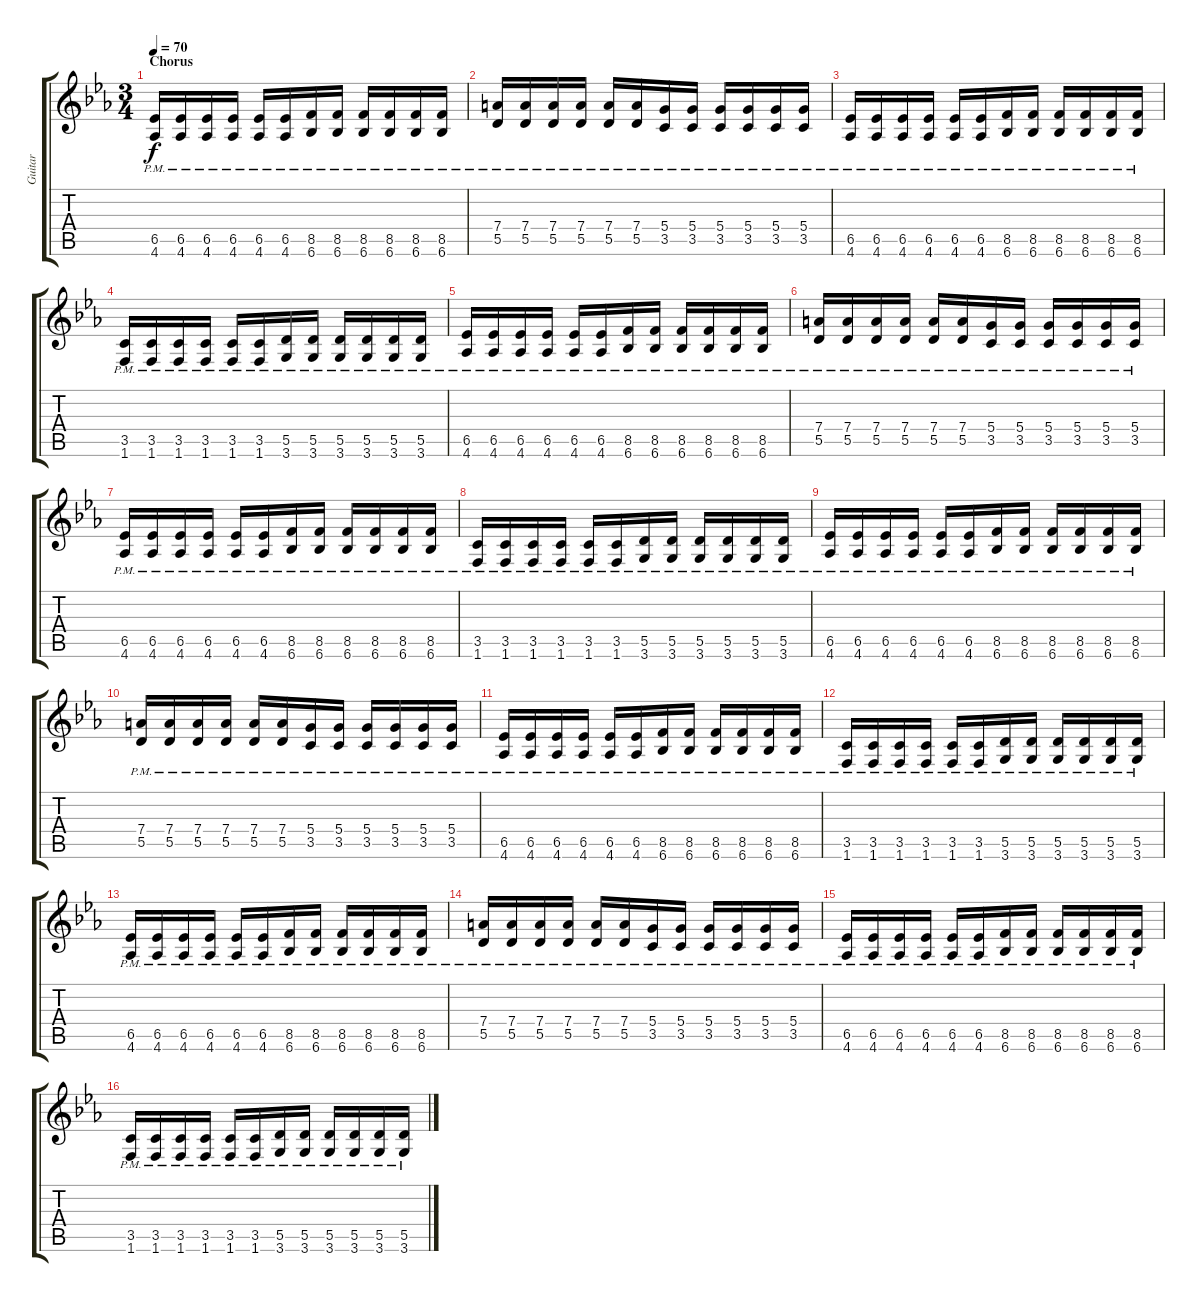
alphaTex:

\track ("Guitar" "Guitar") {instrument overdrivenguitar}
\staff {score tabs}
\tuning (E4 B3 G3 D3 A2 E2) {hide}
\ts (3 4)
\section ("" "Chorus")
\tempo 70
\clef g2
\ks cminor
(6.5{pm} 4.6{pm}).16{dy f} (6.5{pm} 4.6{pm}).16 (6.5{pm} 4.6{pm}).16 (6.5{pm} 4.6{pm}).16 (6.5{pm} 4.6{pm}).16 (6.5{pm} 4.6{pm}).16 (8.5{pm} 6.6{pm}).16 (8.5{pm} 6.6{pm}).16 (8.5{pm} 6.6{pm}).16 (8.5{pm} 6.6{pm}).16 (8.5{pm} 6.6{pm}).16 (8.5{pm} 6.6{pm}).16 |
(7.4{pm} 5.5{pm}).16 (7.4{pm} 5.5{pm}).16 (7.4{pm} 5.5{pm}).16 (7.4{pm} 5.5{pm}).16 (7.4{pm} 5.5{pm}).16 (7.4{pm} 5.5{pm}).16 (5.4{pm} 3.5{pm}).16 (5.4{pm} 3.5{pm}).16 (5.4{pm} 3.5{pm}).16 (5.4{pm} 3.5{pm}).16 (5.4{pm} 3.5{pm}).16 (5.4{pm} 3.5{pm}).16 |
(6.5{pm} 4.6{pm}).16 (6.5{pm} 4.6{pm}).16 (6.5{pm} 4.6{pm}).16 (6.5{pm} 4.6{pm}).16 (6.5{pm} 4.6{pm}).16 (6.5{pm} 4.6{pm}).16 (8.5{pm} 6.6{pm}).16 (8.5{pm} 6.6{pm}).16 (8.5{pm} 6.6{pm}).16 (8.5{pm} 6.6{pm}).16 (8.5{pm} 6.6{pm}).16 (8.5{pm} 6.6{pm}).16 |
(3.5{pm} 1.6{pm}).16 (3.5{pm} 1.6{pm}).16 (3.5{pm} 1.6{pm}).16 (3.5{pm} 1.6{pm}).16 (3.5{pm} 1.6{pm}).16 (3.5{pm} 1.6{pm}).16 (5.5{pm} 3.6{pm}).16 (5.5{pm} 3.6{pm}).16 (5.5{pm} 3.6{pm}).16 (5.5 3.6{pm}).16 (5.5{pm} 3.6{pm}).16 (5.5{pm} 3.6{pm}).16 |
(6.5{pm} 4.6{pm}).16 (6.5{pm} 4.6{pm}).16 (6.5{pm} 4.6{pm}).16 (6.5{pm} 4.6{pm}).16 (6.5{pm} 4.6{pm}).16 (6.5{pm} 4.6{pm}).16 (8.5{pm} 6.6{pm}).16 (8.5{pm} 6.6{pm}).16 (8.5{pm} 6.6{pm}).16 (8.5{pm} 6.6{pm}).16 (8.5{pm} 6.6{pm}).16 (8.5{pm} 6.6{pm}).16 |
(7.4{pm} 5.5{pm}).16 (7.4{pm} 5.5{pm}).16 (7.4{pm} 5.5{pm}).16 (7.4{pm} 5.5{pm}).16 (7.4{pm} 5.5{pm}).16 (7.4{pm} 5.5{pm}).16 (5.4{pm} 3.5{pm}).16 (5.4{pm} 3.5{pm}).16 (5.4{pm} 3.5{pm}).16 (5.4{pm} 3.5{pm}).16 (5.4{pm} 3.5{pm}).16 (5.4{pm} 3.5{pm}).16 |
(6.5{pm} 4.6{pm}).16 (6.5{pm} 4.6{pm}).16 (6.5{pm} 4.6{pm}).16 (6.5{pm} 4.6{pm}).16 (6.5{pm} 4.6{pm}).16 (6.5{pm} 4.6{pm}).16 (8.5{pm} 6.6{pm}).16 (8.5{pm} 6.6{pm}).16 (8.5{pm} 6.6{pm}).16 (8.5{pm} 6.6{pm}).16 (8.5{pm} 6.6{pm}).16 (8.5{pm} 6.6{pm}).16 |
(3.5{pm} 1.6{pm}).16 (3.5{pm} 1.6{pm}).16 (3.5{pm} 1.6{pm}).16 (3.5{pm} 1.6{pm}).16 (3.5{pm} 1.6{pm}).16 (3.5{pm} 1.6{pm}).16 (5.5{pm} 3.6{pm}).16 (5.5{pm} 3.6{pm}).16 (5.5{pm} 3.6{pm}).16 (5.5 3.6{pm}).16 (5.5{pm} 3.6{pm}).16 (5.5{pm} 3.6{pm}).16 |
(6.5{pm} 4.6{pm}).16 (6.5{pm} 4.6{pm}).16 (6.5{pm} 4.6{pm}).16 (6.5{pm} 4.6{pm}).16 (6.5{pm} 4.6{pm}).16 (6.5{pm} 4.6{pm}).16 (8.5{pm} 6.6{pm}).16 (8.5{pm} 6.6{pm}).16 (8.5{pm} 6.6{pm}).16 (8.5{pm} 6.6{pm}).16 (8.5{pm} 6.6{pm}).16 (8.5{pm} 6.6{pm}).16 |
(7.4{pm} 5.5{pm}).16 (7.4{pm} 5.5{pm}).16 (7.4{pm} 5.5{pm}).16 (7.4{pm} 5.5{pm}).16 (7.4{pm} 5.5{pm}).16 (7.4{pm} 5.5{pm}).16 (5.4{pm} 3.5{pm}).16 (5.4{pm} 3.5{pm}).16 (5.4{pm} 3.5{pm}).16 (5.4{pm} 3.5{pm}).16 (5.4{pm} 3.5{pm}).16 (5.4{pm} 3.5{pm}).16 |
(6.5{pm} 4.6{pm}).16 (6.5{pm} 4.6{pm}).16 (6.5{pm} 4.6{pm}).16 (6.5{pm} 4.6{pm}).16 (6.5{pm} 4.6{pm}).16 (6.5{pm} 4.6{pm}).16 (8.5{pm} 6.6{pm}).16 (8.5{pm} 6.6{pm}).16 (8.5{pm} 6.6{pm}).16 (8.5{pm} 6.6{pm}).16 (8.5{pm} 6.6{pm}).16 (8.5{pm} 6.6{pm}).16 |
(3.5{pm} 1.6{pm}).16 (3.5{pm} 1.6{pm}).16 (3.5{pm} 1.6{pm}).16 (3.5{pm} 1.6{pm}).16 (3.5{pm} 1.6{pm}).16 (3.5{pm} 1.6{pm}).16 (5.5{pm} 3.6{pm}).16 (5.5{pm} 3.6{pm}).16 (5.5{pm} 3.6{pm}).16 (5.5 3.6{pm}).16 (5.5{pm} 3.6{pm}).16 (5.5{pm} 3.6{pm}).16 |
(6.5{pm} 4.6{pm}).16 (6.5{pm} 4.6{pm}).16 (6.5{pm} 4.6{pm}).16 (6.5{pm} 4.6{pm}).16 (6.5{pm} 4.6{pm}).16 (6.5{pm} 4.6{pm}).16 (8.5{pm} 6.6{pm}).16 (8.5{pm} 6.6{pm}).16 (8.5{pm} 6.6{pm}).16 (8.5{pm} 6.6{pm}).16 (8.5{pm} 6.6{pm}).16 (8.5{pm} 6.6{pm}).16 |
(7.4{pm} 5.5{pm}).16 (7.4{pm} 5.5{pm}).16 (7.4{pm} 5.5{pm}).16 (7.4{pm} 5.5{pm}).16 (7.4{pm} 5.5{pm}).16 (7.4{pm} 5.5{pm}).16 (5.4{pm} 3.5{pm}).16 (5.4{pm} 3.5{pm}).16 (5.4{pm} 3.5{pm}).16 (5.4{pm} 3.5{pm}).16 (5.4{pm} 3.5{pm}).16 (5.4{pm} 3.5{pm}).16 |
(6.5{pm} 4.6{pm}).16 (6.5{pm} 4.6{pm}).16 (6.5{pm} 4.6{pm}).16 (6.5{pm} 4.6{pm}).16 (6.5{pm} 4.6{pm}).16 (6.5{pm} 4.6{pm}).16 (8.5{pm} 6.6{pm}).16 (8.5{pm} 6.6{pm}).16 (8.5{pm} 6.6{pm}).16 (8.5{pm} 6.6{pm}).16 (8.5{pm} 6.6{pm}).16 (8.5{pm} 6.6{pm}).16 |
(3.5{pm} 1.6{pm}).16 (3.5{pm} 1.6{pm}).16 (3.5{pm} 1.6{pm}).16 (3.5{pm} 1.6{pm}).16 (3.5{pm} 1.6{pm}).16 (3.5{pm} 1.6{pm}).16 (5.5{pm} 3.6{pm}).16 (5.5{pm} 3.6{pm}).16 (5.5{pm} 3.6{pm}).16 (5.5 3.6{pm}).16 (5.5{pm} 3.6{pm}).16 (5.5{pm} 3.6{pm}).16
